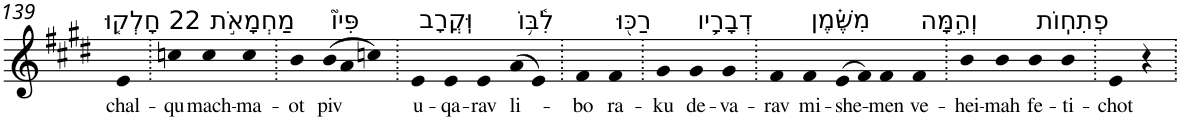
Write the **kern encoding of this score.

**kern	**text
*part1	*part1
*staff1	*staff1
*I"Piano	*
*I'Pno	*
!!LO:PB:g=z
*clefG2	*
*k[f#c#g#d#]	*
*E:	*
=139	=139
!LO:TX:a:t=22 חָלְק֤וּ	!
!	!LO:LY:b
4e	chal-
=140.	=140.
!	!LO:LY:b
4ccn	-qu
!LO:TX:a:t=מַחְמָאֹ֣ת	!
!	!LO:LY:b
4cc	mach-
!	!LO:LY:b
4cc	-ma-
=141.	=141.
!	!LO:LY:b
4b	-ot
*Xtuplet	*
!LO:TX:a:t=פִּיו֮	!
!	!LO:LY:b
(>12b	piv
12a	.
12ccn)	.
=142.	=142.
!LO:TX:a:t=וּֽקֲרָב	!
!	!LO:LY:b
4e	u-
!	!LO:LY:b
4e	-qa-
!	!LO:LY:b
4e	-rav
!LO:TX:a:t=לִ֫בּ֥וֹ	!
!	!LO:LY:b
(>8a	li-
8e)	.
=143.	=143.
!	!LO:LY:b
4f#	-bo
!LO:TX:a:t=רַכּ֖וּ	!
!	!LO:LY:b
4f#	ra-
=144.	=144.
!	!LO:LY:b
4g#	-ku
!LO:TX:a:t=דְבָרָ֥יו	!
!	!LO:LY:b
4g#	de-
!	!LO:LY:b
4g#	-va-
=145.	=145.
!	!LO:LY:b
4f#	-rav
!LO:TX:a:t=מִשֶּׁ֗מֶן	!
!	!LO:LY:b
4f#	mi-
!	!LO:LY:b
(>8e	-she-
8f#)	.
!	!LO:LY:b
4f#	-men
!LO:TX:a:t=וְהֵ֣מָּה	!
!	!LO:LY:b
4f#	ve-
=146.	=146.
!	!LO:LY:b
4b	-hei-
!	!LO:LY:b
4b	-mah
!LO:TX:a:t=פְתִחֽוֹת	!
!	!LO:LY:b
4b	fe-
!	!LO:LY:b
4b	-ti-
=147.	=147.
!	!LO:LY:b
4e	-chot
4r	.
=.	=.
*-	*-
